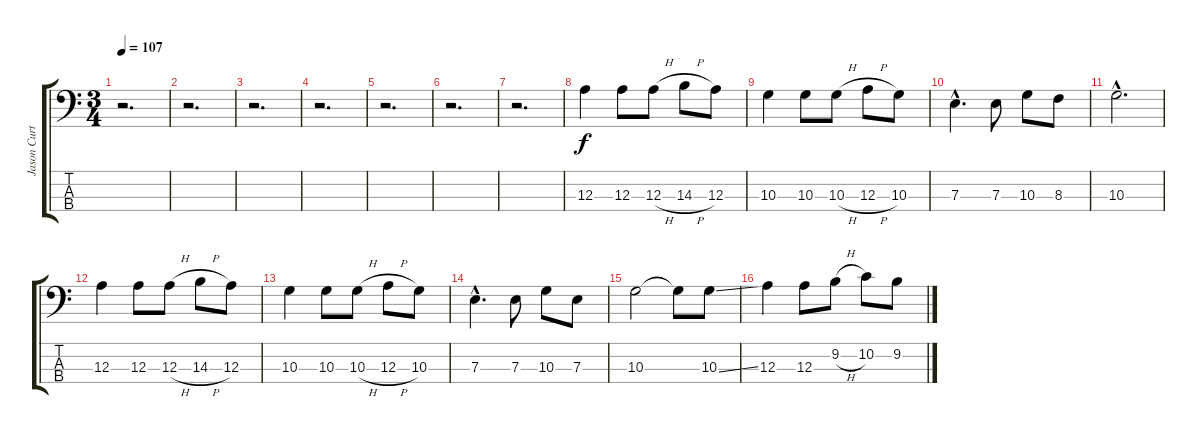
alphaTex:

\track ("Jason Curtis Newsted" "Jason Curt") {instrument electricbasspick}
\staff {score tabs}
\tuning (G2 D2 A1 E1) {hide}
\ts (3 4)
\tempo 107
\clef f4
\ks c
r.2{d dy f} |
r.2{d} |
r.2{d} |
r.2{d} |
r.2{d} |
r.2{d} |
r.2{d} |
12.3.4{volume 10} 12.3.8 12.3{h}.8 14.3{h}.8 12.3.8 |
10.3.4 10.3.8 10.3{h}.8 12.3{h}.8 10.3.8 |
7.3{hac}.4{d} 7.3.8 10.3.8 8.3.8 |
10.3{hac}.2{d} |
12.3.4{volume 10} 12.3.8 12.3{h}.8 14.3{h}.8 12.3.8 |
10.3.4 10.3.8 10.3{h}.8 12.3{h}.8 10.3.8 |
7.3{hac}.4{d} 7.3.8 10.3.8 7.3.8 |
10.3.2 10.3{t}.8 10.3{ss}.8 |
12.3.4 12.3.8 9.2{h}.8 10.2.8 9.2.8
